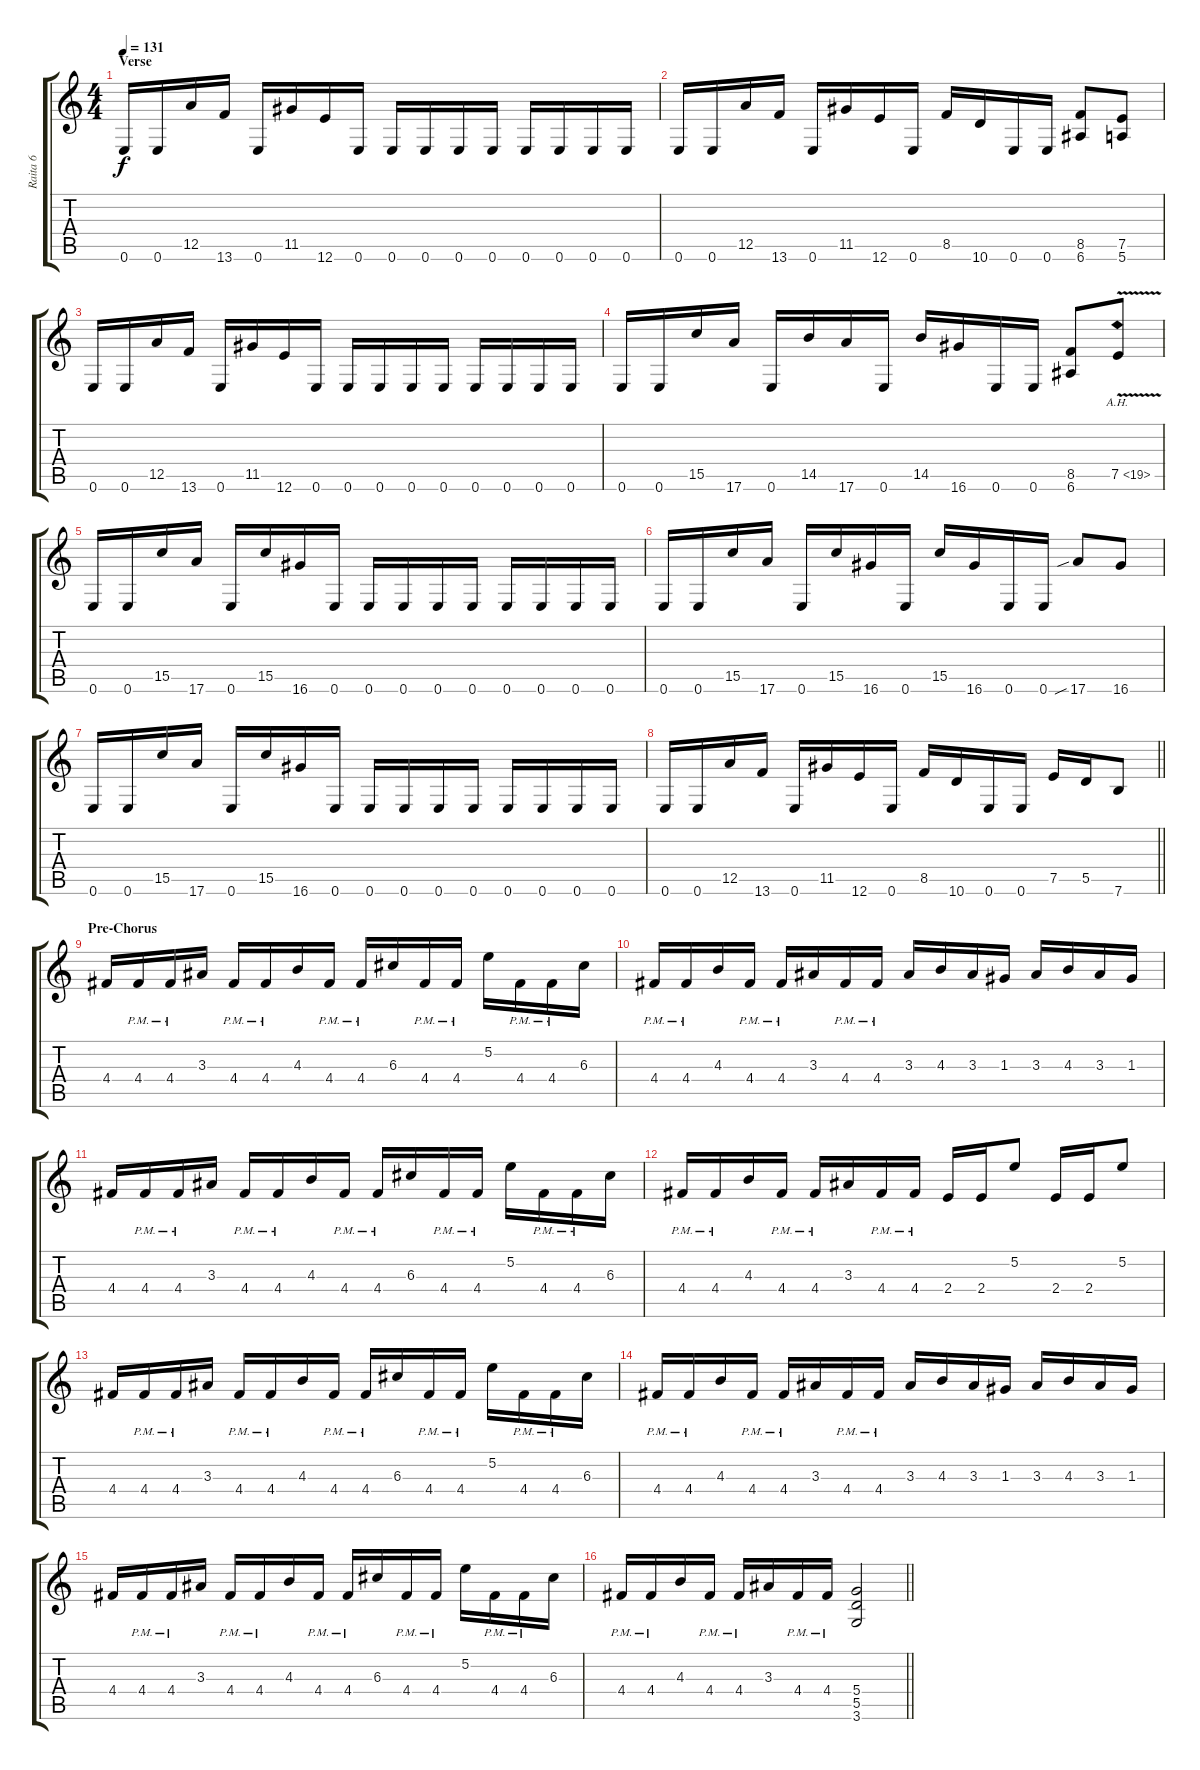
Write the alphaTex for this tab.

\track ("Raita 6" "Raita 6") {instrument distortionguitar}
\staff {score tabs}
\tuning (E4 B3 G3 D3 A2 E2) {hide}
\ts (4 4)
\section ("" "Verse")
\tempo 131
\clef g2
\ks c
0.6.16{dy f} 0.6.16 12.5.16 13.6.16 0.6.16 11.5.16 12.6.16 0.6.16 0.6.16 0.6.16 0.6.16 0.6.16 0.6.16 0.6.16 0.6.16 0.6.16 |
0.6.16 0.6.16 12.5.16 13.6.16 0.6.16 11.5.16 12.6.16 0.6.16 8.5.16 10.6.16 0.6.16 0.6.16 (8.5 6.6).8 (7.5 5.6).8 |
0.6.16 0.6.16 12.5.16 13.6.16 0.6.16 11.5.16 12.6.16 0.6.16 0.6.16 0.6.16 0.6.16 0.6.16 0.6.16 0.6.16 0.6.16 0.6.16 |
0.6.16 0.6.16 15.5.16 17.6.16 0.6.16 14.5.16 17.6.16 0.6.16 14.5.16 16.6.16 0.6.16 0.6.16 (8.5 6.6).8 7.5{ah 12 v}.8 |
0.6.16 0.6.16 15.5.16 17.6.16 0.6.16 15.5.16 16.6.16 0.6.16 0.6.16 0.6.16 0.6.16 0.6.16 0.6.16 0.6.16 0.6.16 0.6.16 |
0.6.16 0.6.16 15.5.16 17.6.16 0.6.16 15.5.16 16.6.16 0.6.16 15.5.16 16.6.16 0.6.16 0.6.16 17.6{sib}.8 16.6.8 |
0.6.16 0.6.16 15.5.16 17.6.16 0.6.16 15.5.16 16.6.16 0.6.16 0.6.16 0.6.16 0.6.16 0.6.16 0.6.16 0.6.16 0.6.16 0.6.16 |
\barLineRight lightlight
0.6.16 0.6.16 12.5.16 13.6.16 0.6.16 11.5.16 12.6.16 0.6.16 8.5.16 10.6.16 0.6.16 0.6.16 7.5.16 5.5.16 7.6.8 |
\section ("" "Pre-Chorus")
4.4.16 4.4{pm}.16 4.4{pm}.16 3.3.16 4.4{pm}.16 4.4{pm}.16 4.3.16 4.4{pm}.16 4.4{pm}.16 6.3.16 4.4{pm}.16 4.4{pm}.16 5.2.16 4.4{pm}.16 4.4{pm}.16 6.3.16 |
4.4{pm}.16 4.4{pm}.16 4.3.16 4.4{pm}.16 4.4{pm}.16 3.3.16 4.4{pm}.16 4.4{pm}.16 3.3.16 4.3.16 3.3.16 1.3.16 3.3.16 4.3.16 3.3.16 1.3.16 |
4.4.16 4.4{pm}.16 4.4{pm}.16 3.3.16 4.4{pm}.16 4.4{pm}.16 4.3.16 4.4{pm}.16 4.4{pm}.16 6.3.16 4.4{pm}.16 4.4{pm}.16 5.2.16 4.4{pm}.16 4.4{pm}.16 6.3.16 |
4.4{pm}.16 4.4{pm}.16 4.3.16 4.4{pm}.16 4.4{pm}.16 3.3.16 4.4{pm}.16 4.4{pm}.16 2.4.16 2.4.16 5.2.8 2.4.16 2.4.16 5.2.8 |
4.4.16 4.4{pm}.16 4.4{pm}.16 3.3.16 4.4{pm}.16 4.4{pm}.16 4.3.16 4.4{pm}.16 4.4{pm}.16 6.3.16 4.4{pm}.16 4.4{pm}.16 5.2.16 4.4{pm}.16 4.4{pm}.16 6.3.16 |
4.4{pm}.16 4.4{pm}.16 4.3.16 4.4{pm}.16 4.4{pm}.16 3.3.16 4.4{pm}.16 4.4{pm}.16 3.3.16 4.3.16 3.3.16 1.3.16 3.3.16 4.3.16 3.3.16 1.3.16 |
4.4.16 4.4{pm}.16 4.4{pm}.16 3.3.16 4.4{pm}.16 4.4{pm}.16 4.3.16 4.4{pm}.16 4.4{pm}.16 6.3.16 4.4{pm}.16 4.4{pm}.16 5.2.16 4.4{pm}.16 4.4{pm}.16 6.3.16 |
\barLineRight lightlight
4.4{pm}.16 4.4{pm}.16 4.3.16 4.4{pm}.16 4.4{pm}.16 3.3.16 4.4{pm}.16 4.4{pm}.16 (5.4 5.5 3.6).2
